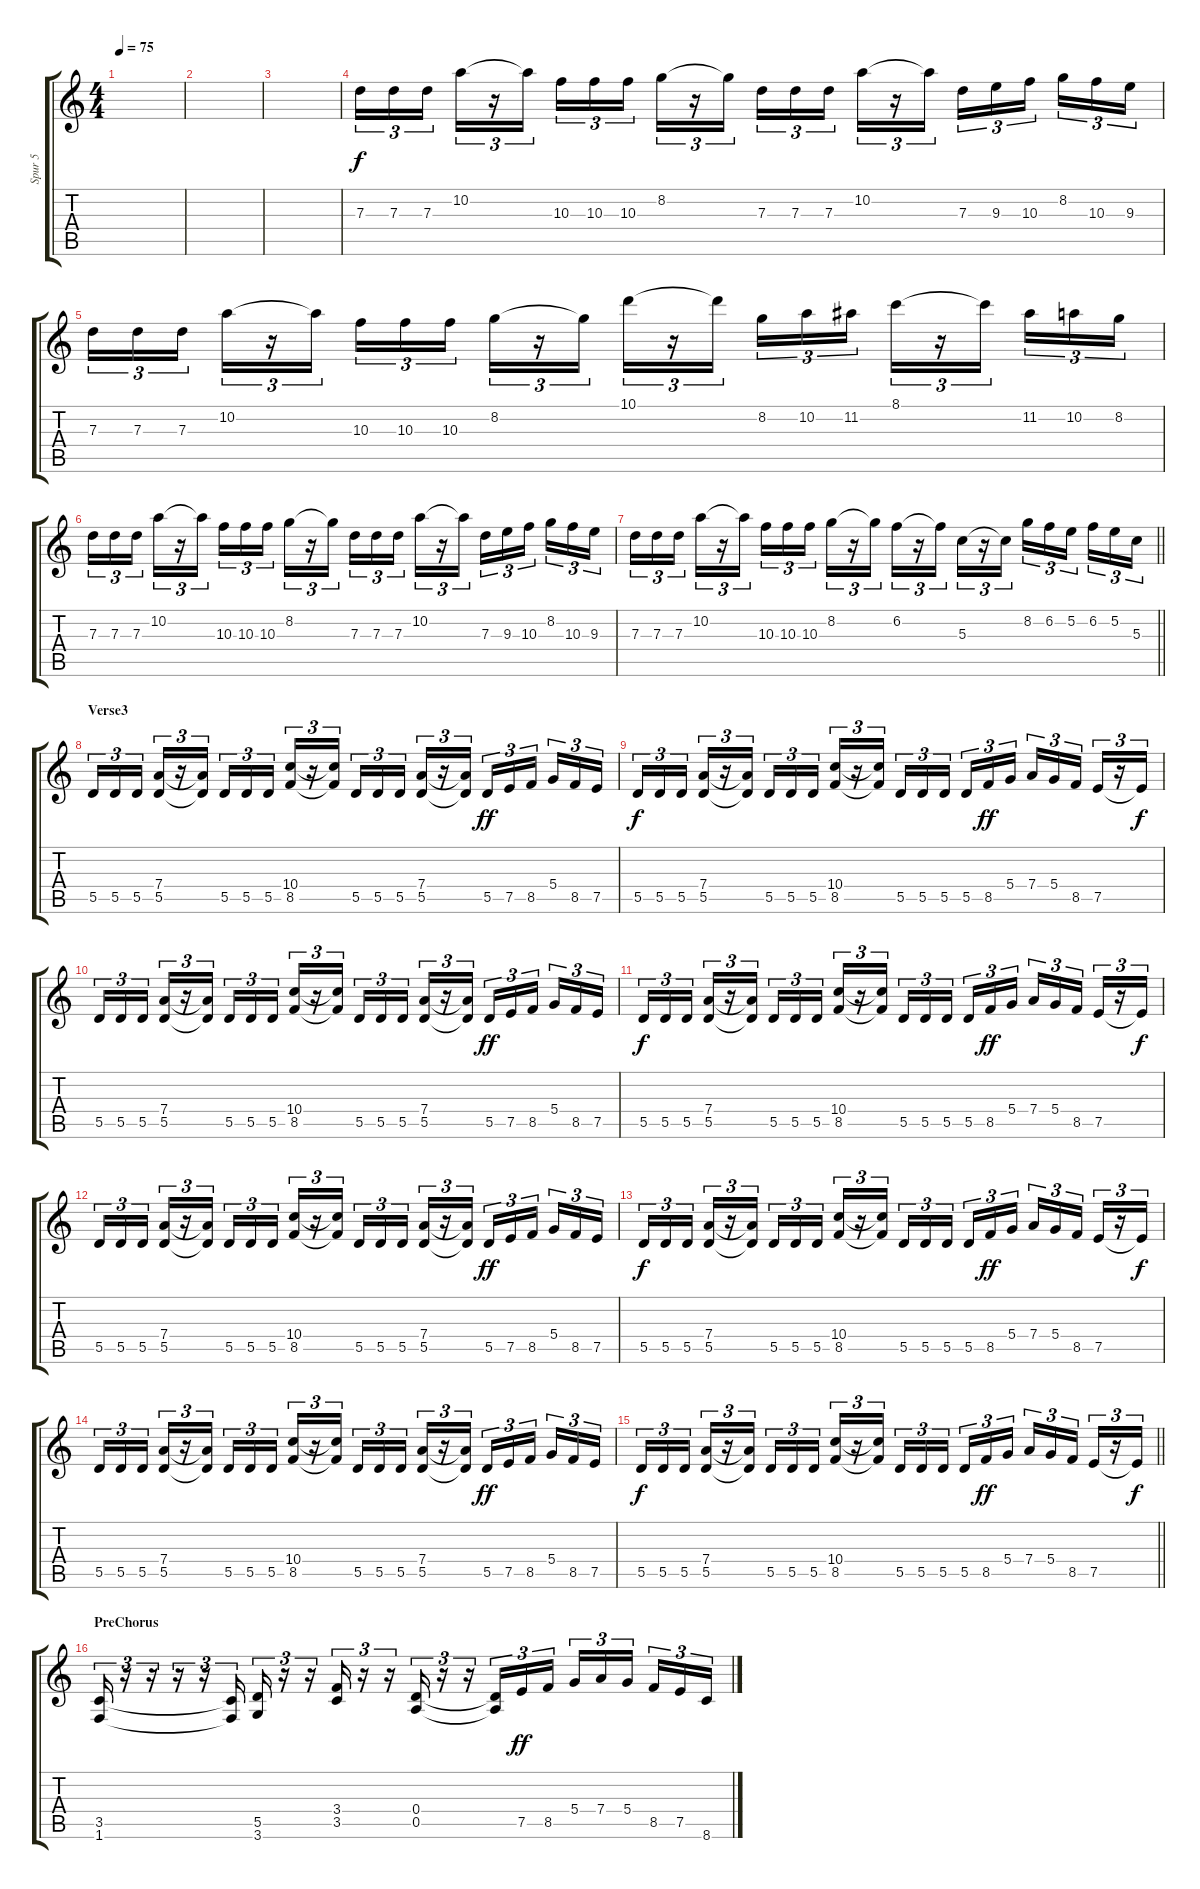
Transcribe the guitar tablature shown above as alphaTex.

\track ("Spur 5" "Spur 5") {instrument distortionguitar}
\staff {score tabs}
\tuning (E4 B3 G3 D3 A2 E2) {hide}
\ts (4 4)
\tempo 75
\clef g2
\ks c
|
|
|
7.3.16{tu (3 2)} 7.3.16{tu (3 2)} 7.3.16{tu (3 2)} 10.2.16{tu (3 2)} r.16{tu (3 2)} 10.2{t}.16{tu (3 2)} 10.3.16{tu (3 2)} 10.3.16{tu (3 2)} 10.3.16{tu (3 2)} 8.2.16{tu (3 2)} r.16{tu (3 2)} 8.2{t}.16{tu (3 2)} 7.3.16{tu (3 2)} 7.3.16{tu (3 2)} 7.3.16{tu (3 2)} 10.2.16{tu (3 2)} r.16{tu (3 2)} 10.2{t}.16{tu (3 2)} 7.3.16{tu (3 2)} 9.3.16{tu (3 2)} 10.3.16{tu (3 2)} 8.2.16{tu (3 2)} 10.3.16{tu (3 2)} 9.3.16{tu (3 2)} |
7.3.16{tu (3 2)} 7.3.16{tu (3 2)} 7.3.16{tu (3 2)} 10.2.16{tu (3 2)} r.16{tu (3 2)} 10.2{t}.16{tu (3 2)} 10.3.16{tu (3 2)} 10.3.16{tu (3 2)} 10.3.16{tu (3 2)} 8.2.16{tu (3 2)} r.16{tu (3 2)} 8.2{t}.16{tu (3 2)} 10.1.16{tu (3 2)} r.16{tu (3 2)} 10.1{t}.16{tu (3 2)} 8.2.16{tu (3 2)} 10.2.16{tu (3 2)} 11.2.16{tu (3 2)} 8.1.16{tu (3 2)} r.16{tu (3 2)} 8.1{t}.16{tu (3 2)} 11.2.16{tu (3 2)} 10.2.16{tu (3 2)} 8.2.16{tu (3 2)} |
7.3.16{tu (3 2)} 7.3.16{tu (3 2)} 7.3.16{tu (3 2)} 10.2.16{tu (3 2)} r.16{tu (3 2)} 10.2{t}.16{tu (3 2)} 10.3.16{tu (3 2)} 10.3.16{tu (3 2)} 10.3.16{tu (3 2)} 8.2.16{tu (3 2)} r.16{tu (3 2)} 8.2{t}.16{tu (3 2)} 7.3.16{tu (3 2)} 7.3.16{tu (3 2)} 7.3.16{tu (3 2)} 10.2.16{tu (3 2)} r.16{tu (3 2)} 10.2{t}.16{tu (3 2)} 7.3.16{tu (3 2)} 9.3.16{tu (3 2)} 10.3.16{tu (3 2)} 8.2.16{tu (3 2)} 10.3.16{tu (3 2)} 9.3.16{tu (3 2)} |
\barLineRight lightlight
7.3.16{tu (3 2)} 7.3.16{tu (3 2)} 7.3.16{tu (3 2)} 10.2.16{tu (3 2)} r.16{tu (3 2)} 10.2{t}.16{tu (3 2)} 10.3.16{tu (3 2)} 10.3.16{tu (3 2)} 10.3.16{tu (3 2)} 8.2.16{tu (3 2)} r.16{tu (3 2)} 8.2{t}.16{tu (3 2)} 6.2.16{tu (3 2)} r.16{tu (3 2)} 6.2{t}.16{tu (3 2)} 5.3.16{tu (3 2)} r.16{tu (3 2)} 5.3{t}.16{tu (3 2)} 8.2.16{tu (3 2)} 6.2.16{tu (3 2)} 5.2.16{tu (3 2)} 6.2.16{tu (3 2)} 5.2.16{tu (3 2)} 5.3.16{tu (3 2)} |
\section ("" "Verse3")
5.5.16{tu (3 2)} 5.5.16{tu (3 2)} 5.5.16{tu (3 2)} (7.4 5.5).16{tu (3 2)} r.16{tu (3 2)} (7.4{t} 5.5{t}).16{tu (3 2)} 5.5.16{tu (3 2)} 5.5.16{tu (3 2)} 5.5.16{tu (3 2)} (10.4 8.5).16{tu (3 2)} r.16{tu (3 2)} (10.4{t} 8.5{t}).16{tu (3 2)} 5.5.16{tu (3 2)} 5.5.16{tu (3 2)} 5.5.16{tu (3 2)} (7.4 5.5).16{tu (3 2)} r.16{tu (3 2)} (7.4{t} 5.5{t}).16{tu (3 2)} 5.5.16{tu (3 2) dy ff} 7.5.16{tu (3 2)} 8.5.16{tu (3 2)} 5.4.16{tu (3 2)} 8.5.16{tu (3 2)} 7.5.16{tu (3 2)} |
5.5.16{tu (3 2) dy f} 5.5.16{tu (3 2)} 5.5.16{tu (3 2)} (7.4 5.5).16{tu (3 2)} r.16{tu (3 2)} (7.4{t} 5.5{t}).16{tu (3 2)} 5.5.16{tu (3 2)} 5.5.16{tu (3 2)} 5.5.16{tu (3 2)} (10.4 8.5).16{tu (3 2)} r.16{tu (3 2)} (10.4{t} 8.5{t}).16{tu (3 2)} 5.5.16{tu (3 2)} 5.5.16{tu (3 2)} 5.5.16{tu (3 2)} 5.5.16{tu (3 2)} 8.5.16{tu (3 2) dy ff} 5.4.16{tu (3 2)} 7.4.16{tu (3 2)} 5.4.16{tu (3 2)} 8.5.16{tu (3 2)} 7.5.16{tu (3 2)} r.16{tu (3 2)} 7.5{t}.16{tu (3 2) dy f} |
5.5.16{tu (3 2)} 5.5.16{tu (3 2)} 5.5.16{tu (3 2)} (7.4 5.5).16{tu (3 2)} r.16{tu (3 2)} (7.4{t} 5.5{t}).16{tu (3 2)} 5.5.16{tu (3 2)} 5.5.16{tu (3 2)} 5.5.16{tu (3 2)} (10.4 8.5).16{tu (3 2)} r.16{tu (3 2)} (10.4{t} 8.5{t}).16{tu (3 2)} 5.5.16{tu (3 2)} 5.5.16{tu (3 2)} 5.5.16{tu (3 2)} (7.4 5.5).16{tu (3 2)} r.16{tu (3 2)} (7.4{t} 5.5{t}).16{tu (3 2)} 5.5.16{tu (3 2) dy ff} 7.5.16{tu (3 2)} 8.5.16{tu (3 2)} 5.4.16{tu (3 2)} 8.5.16{tu (3 2)} 7.5.16{tu (3 2)} |
5.5.16{tu (3 2) dy f} 5.5.16{tu (3 2)} 5.5.16{tu (3 2)} (7.4 5.5).16{tu (3 2)} r.16{tu (3 2)} (7.4{t} 5.5{t}).16{tu (3 2)} 5.5.16{tu (3 2)} 5.5.16{tu (3 2)} 5.5.16{tu (3 2)} (10.4 8.5).16{tu (3 2)} r.16{tu (3 2)} (10.4{t} 8.5{t}).16{tu (3 2)} 5.5.16{tu (3 2)} 5.5.16{tu (3 2)} 5.5.16{tu (3 2)} 5.5.16{tu (3 2)} 8.5.16{tu (3 2) dy ff} 5.4.16{tu (3 2)} 7.4.16{tu (3 2)} 5.4.16{tu (3 2)} 8.5.16{tu (3 2)} 7.5.16{tu (3 2)} r.16{tu (3 2)} 7.5{t}.16{tu (3 2) dy f} |
5.5.16{tu (3 2)} 5.5.16{tu (3 2)} 5.5.16{tu (3 2)} (7.4 5.5).16{tu (3 2)} r.16{tu (3 2)} (7.4{t} 5.5{t}).16{tu (3 2)} 5.5.16{tu (3 2)} 5.5.16{tu (3 2)} 5.5.16{tu (3 2)} (10.4 8.5).16{tu (3 2)} r.16{tu (3 2)} (10.4{t} 8.5{t}).16{tu (3 2)} 5.5.16{tu (3 2)} 5.5.16{tu (3 2)} 5.5.16{tu (3 2)} (7.4 5.5).16{tu (3 2)} r.16{tu (3 2)} (7.4{t} 5.5{t}).16{tu (3 2)} 5.5.16{tu (3 2) dy ff} 7.5.16{tu (3 2)} 8.5.16{tu (3 2)} 5.4.16{tu (3 2)} 8.5.16{tu (3 2)} 7.5.16{tu (3 2)} |
5.5.16{tu (3 2) dy f} 5.5.16{tu (3 2)} 5.5.16{tu (3 2)} (7.4 5.5).16{tu (3 2)} r.16{tu (3 2)} (7.4{t} 5.5{t}).16{tu (3 2)} 5.5.16{tu (3 2)} 5.5.16{tu (3 2)} 5.5.16{tu (3 2)} (10.4 8.5).16{tu (3 2)} r.16{tu (3 2)} (10.4{t} 8.5{t}).16{tu (3 2)} 5.5.16{tu (3 2)} 5.5.16{tu (3 2)} 5.5.16{tu (3 2)} 5.5.16{tu (3 2)} 8.5.16{tu (3 2) dy ff} 5.4.16{tu (3 2)} 7.4.16{tu (3 2)} 5.4.16{tu (3 2)} 8.5.16{tu (3 2)} 7.5.16{tu (3 2)} r.16{tu (3 2)} 7.5{t}.16{tu (3 2) dy f} |
5.5.16{tu (3 2)} 5.5.16{tu (3 2)} 5.5.16{tu (3 2)} (7.4 5.5).16{tu (3 2)} r.16{tu (3 2)} (7.4{t} 5.5{t}).16{tu (3 2)} 5.5.16{tu (3 2)} 5.5.16{tu (3 2)} 5.5.16{tu (3 2)} (10.4 8.5).16{tu (3 2)} r.16{tu (3 2)} (10.4{t} 8.5{t}).16{tu (3 2)} 5.5.16{tu (3 2)} 5.5.16{tu (3 2)} 5.5.16{tu (3 2)} (7.4 5.5).16{tu (3 2)} r.16{tu (3 2)} (7.4{t} 5.5{t}).16{tu (3 2)} 5.5.16{tu (3 2) dy ff} 7.5.16{tu (3 2)} 8.5.16{tu (3 2)} 5.4.16{tu (3 2)} 8.5.16{tu (3 2)} 7.5.16{tu (3 2)} |
\barLineRight lightlight
5.5.16{tu (3 2) dy f} 5.5.16{tu (3 2)} 5.5.16{tu (3 2)} (7.4 5.5).16{tu (3 2)} r.16{tu (3 2)} (7.4{t} 5.5{t}).16{tu (3 2)} 5.5.16{tu (3 2)} 5.5.16{tu (3 2)} 5.5.16{tu (3 2)} (10.4 8.5).16{tu (3 2)} r.16{tu (3 2)} (10.4{t} 8.5{t}).16{tu (3 2)} 5.5.16{tu (3 2)} 5.5.16{tu (3 2)} 5.5.16{tu (3 2)} 5.5.16{tu (3 2)} 8.5.16{tu (3 2) dy ff} 5.4.16{tu (3 2)} 7.4.16{tu (3 2)} 5.4.16{tu (3 2)} 8.5.16{tu (3 2)} 7.5.16{tu (3 2)} r.16{tu (3 2)} 7.5{t}.16{tu (3 2) dy f} |
\section ("" "PreChorus")
(3.5 1.6).16{tu (3 2)} r.16{tu (3 2)} r.16{tu (3 2)} r.16{tu (3 2)} r.16{tu (3 2)} (3.5{t} 1.6{t}).16{tu (3 2)} (5.5 3.6).16{tu (3 2)} r.16{tu (3 2)} r.16{tu (3 2)} (3.4 3.5).16{tu (3 2)} r.16{tu (3 2)} r.16{tu (3 2)} (0.4 0.5).16{tu (3 2)} r.16{tu (3 2)} r.16{tu (3 2)} (0.4{t} 0.5{t}).16{tu (3 2)} 7.5.16{tu (3 2) dy ff} 8.5.16{tu (3 2)} 5.4.16{tu (3 2)} 7.4.16{tu (3 2)} 5.4.16{tu (3 2)} 8.5.16{tu (3 2)} 7.5.16{tu (3 2)} 8.6.16{tu (3 2)}
